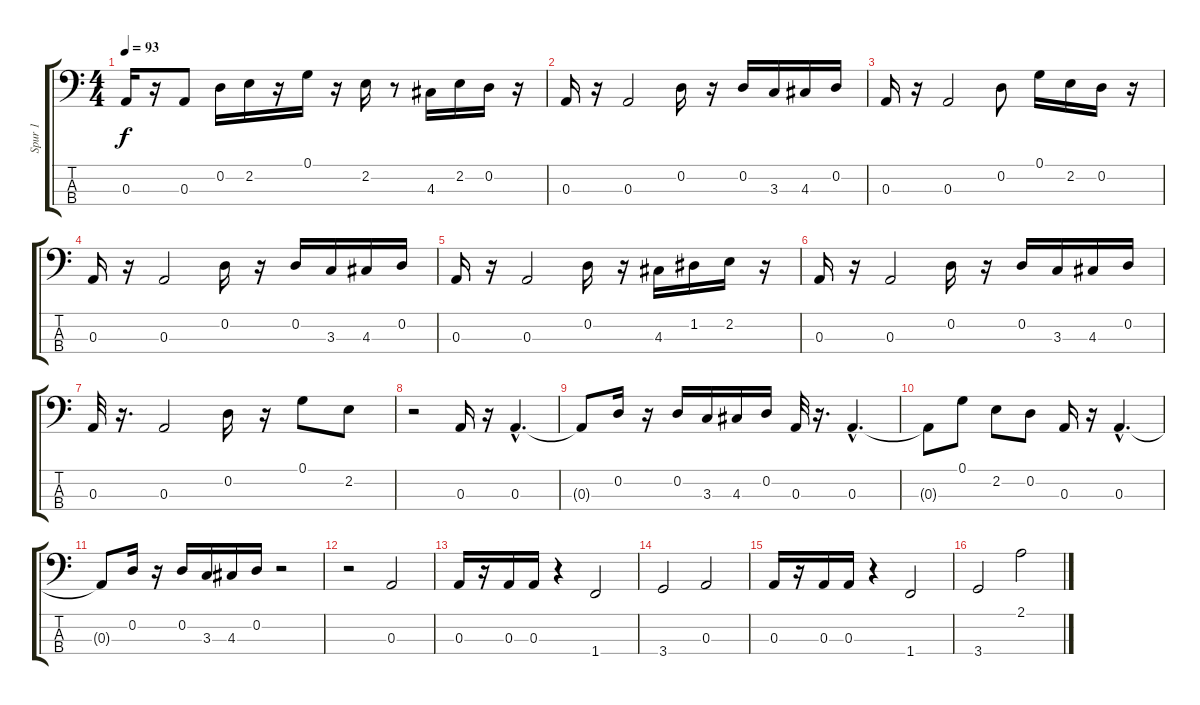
\track ("Spur 1" "Spur 1") {instrument electricbassfinger}
\staff {score tabs}
\tuning (G2 D2 A1 E1) {hide}
\ts (4 4)
\tempo 93
\clef f4
\ks c
0.3.16{dy f volume 10} r.16 0.3.8{volume 10} 0.2.16 2.2.16 r.16 0.1.16{volume 10} r.16 2.2.16 r.8 4.3.16 2.2.16 0.2.16 r.16 |
0.3.16 r.16 0.3.2 0.2.16 r.16 0.2.16 3.3.16 4.3.16 0.2.16 |
0.3.16 r.16 0.3.2 0.2.8{instrument electricbassfinger} 0.1.16 2.2.16 0.2.16 r.16 |
0.3.16 r.16 0.3.2 0.2.16 r.16 0.2.16 3.3.16 4.3.16 0.2.16 |
0.3.16 r.16 0.3.2 0.2.16 r.16 4.3.16 1.2.16 2.2.16 r.16 |
0.3.16 r.16 0.3.2 0.2.16 r.16 0.2.16 3.3.16 4.3.16 0.2.16 |
0.3.32 r.16{d} 0.3.2 0.2.16 r.16 0.1.8 2.2.8 |
r.2 0.3.16 r.16 0.3{hac}.4{d} |
0.3{t}.8 0.2.16 r.16 0.2.16 3.3.16 4.3.16 0.2.16 0.3.32 r.16{d} 0.3{hac}.4{d} |
0.3{t}.8 0.1.8 2.2.8 0.2.8 0.3.16 r.16 0.3{hac}.4{d} |
0.3{t}.8 0.2.16 r.16 0.2.16 3.3.16 4.3.16 0.2.16 r.2 |
r.2 0.3.2 |
0.3.16 r.16 0.3.16 0.3.16 r.4 1.4.2 |
3.4.2 0.3.2 |
0.3.16 r.16 0.3.16 0.3.16 r.4 1.4.2 |
3.4.2 2.1.2
